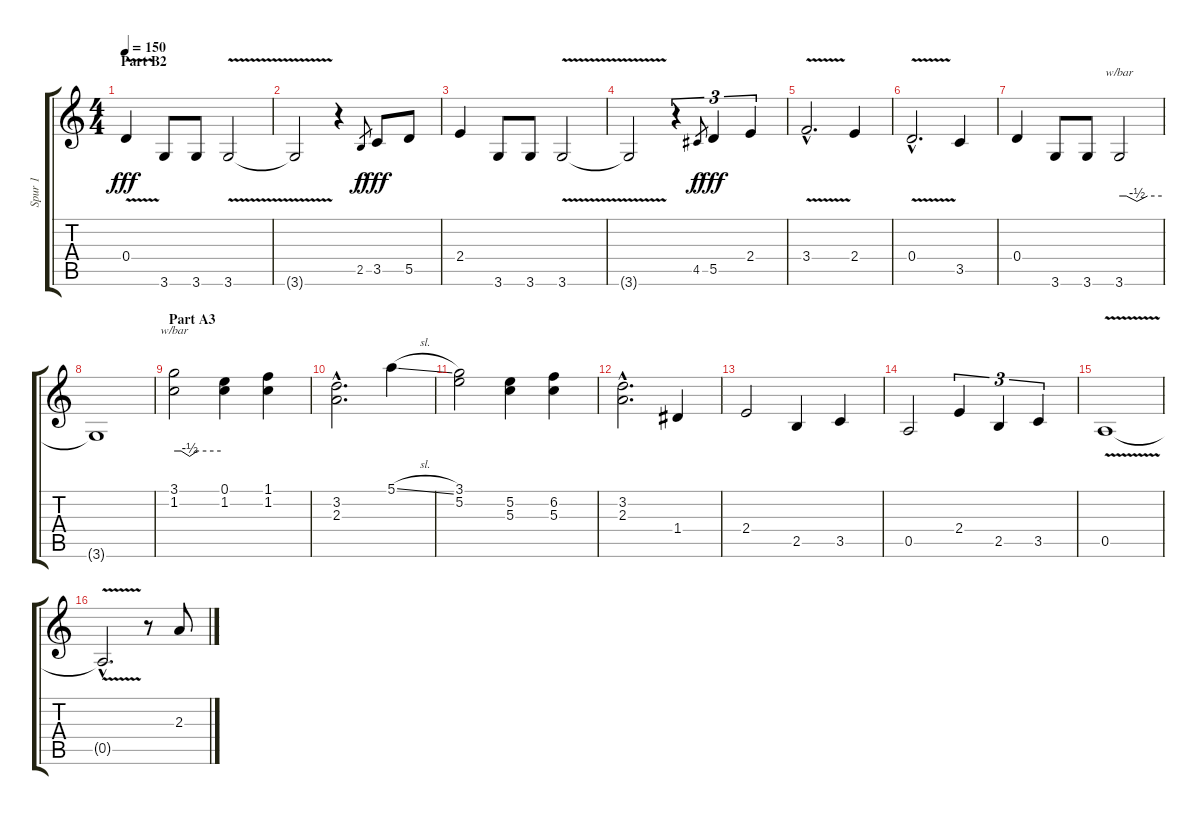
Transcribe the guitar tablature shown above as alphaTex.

\track ("Spur 1" "Spur 1") {instrument electricguitarclean}
\staff {score tabs}
\tuning (E4 B3 G3 D3 A2 E2) {hide}
\ts (4 4)
\section ("" "Part B2")
\tempo 150
\clef g2
\ks c
0.4{v}.4{dy fff} 3.6.8 3.6.8 3.6{v}.2 |
3.6{t}.2 r.4 2.5.8{gr dy f} 3.5.8{dy fff} 5.5.8 |
2.4.4 3.6.8 3.6.8 3.6{v}.2 |
3.6{t}.2 r.4{tu (3 2)} 4.5.8{gr dy f} 5.5.4{tu (3 2) dy fff} 2.4.4{tu (3 2)} |
3.4{v hac}.2{d} 2.4.4 |
0.4{v hac}.2{d} 3.5.4 |
0.4.4 3.6.8 3.6.8 3.6.2{tbe (custom default 0 0 10 0 25 -2 40 0 60 0)} |
3.6{t}.1{instrument electricguitarjazz} |
\section ("" "Part A3")
(3.1 1.2).2{tbe (custom default 0 0 9 0 20 -2 30 0 60 0)} (0.1 1.2).4 (1.1 1.2).4 |
(3.2{hac} 2.3{hac}).2{d} 5.1{sl}.4 |
(3.1 5.2).2 (5.2 5.3).4 (6.2 5.3).4 |
(3.2{hac} 2.3{hac}).2{d} 1.4.4{instrument electricbasspick} |
2.4.2 2.5.4 3.5.4 |
0.5.2 2.4.4{tu (3 2)} 2.5.4{tu (3 2)} 3.5.4{tu (3 2)} |
0.5{v}.1 |
0.5{hac t}.2{d} r.8 2.3{sl}.8
